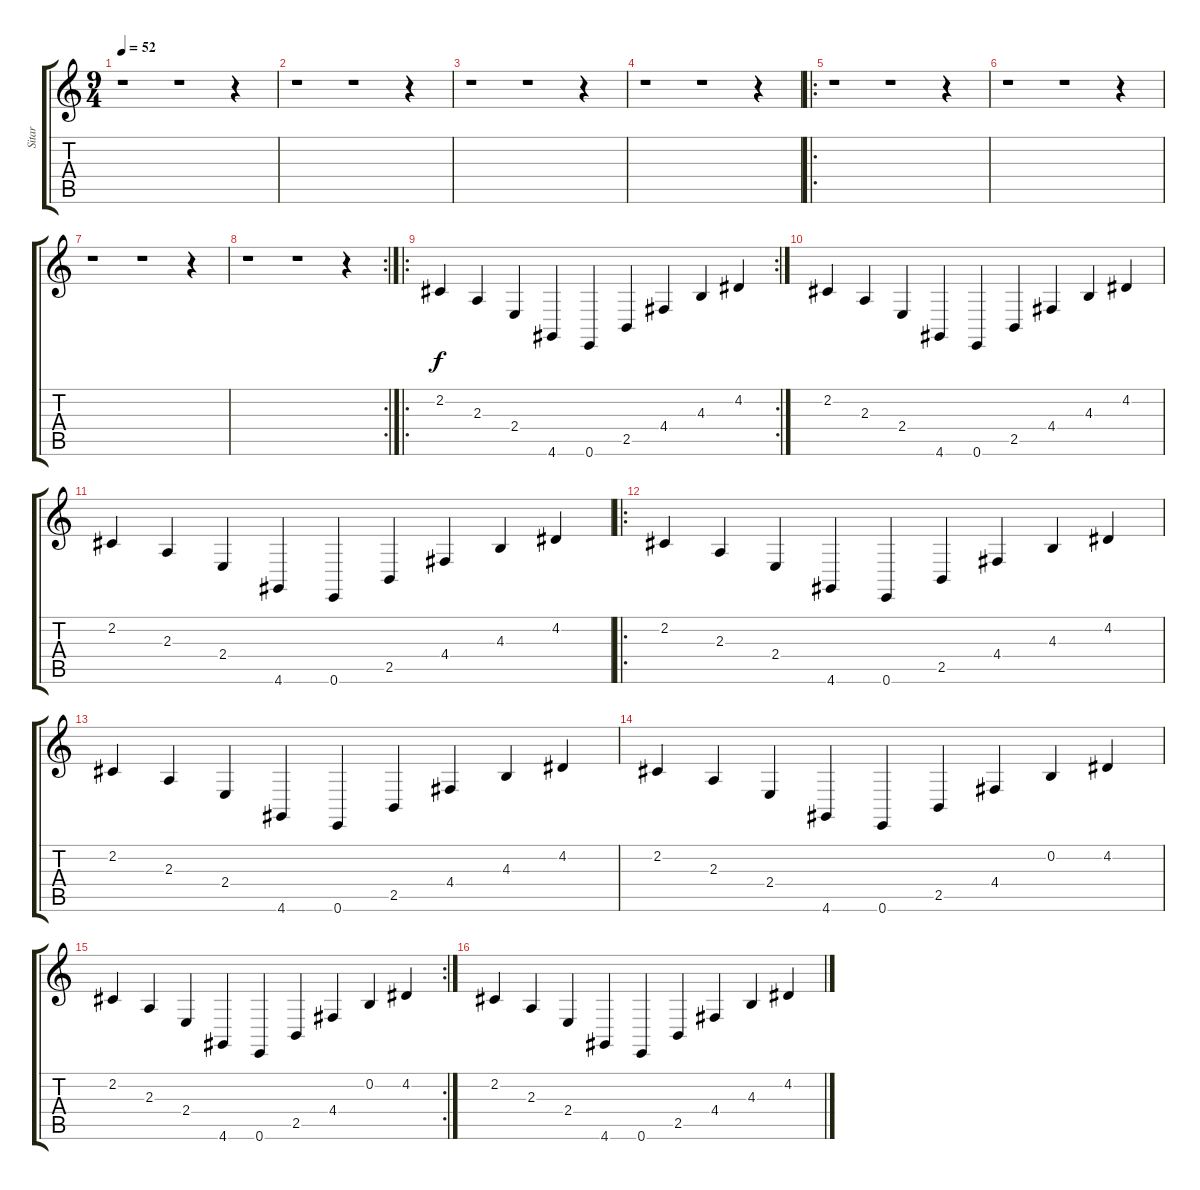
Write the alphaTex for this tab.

\track ("Sitar" "Sitar") {instrument sitar}
\staff {score tabs}
\tuning (E4 B3 G3 D3 A2 E2) {hide}
\ts (9 4)
\tempo 52
\clef g2
\ks c
r.1{dy f instrument sitar} r.1 r.4 |
r.1 r.1 r.4 |
r.1 r.1 r.4 |
r.1 r.1 r.4 |
\ro
r.1 r.1 r.4 |
r.1 r.1 r.4 |
r.1 r.1 r.4 |
\rc 2
r.1 r.1 r.4 |
\ro
\rc 2
2.2.4 2.3.4 2.4.4 4.6.4 0.6.4 2.5.4 4.4.4 4.3.4 4.2.4 |
2.2.4 2.3.4 2.4.4 4.6.4 0.6.4 2.5.4 4.4.4 4.3.4 4.2.4 |
2.2.4 2.3.4 2.4.4 4.6.4 0.6.4 2.5.4 4.4.4 4.3.4 4.2.4 |
\ro
2.2.4 2.3.4 2.4.4 4.6.4 0.6.4 2.5.4 4.4.4 4.3.4 4.2.4 |
2.2.4 2.3.4 2.4.4 4.6.4 0.6.4 2.5.4 4.4.4 4.3.4 4.2.4 |
2.2.4 2.3.4 2.4.4 4.6.4 0.6.4 2.5.4 4.4.4 0.2.4 4.2.4 |
\rc 2
2.2.4 2.3.4 2.4.4 4.6.4 0.6.4 2.5.4 4.4.4 0.2.4 4.2.4 |
2.2.4 2.3.4 2.4.4 4.6.4 0.6.4 2.5.4 4.4.4 4.3.4 4.2.4
